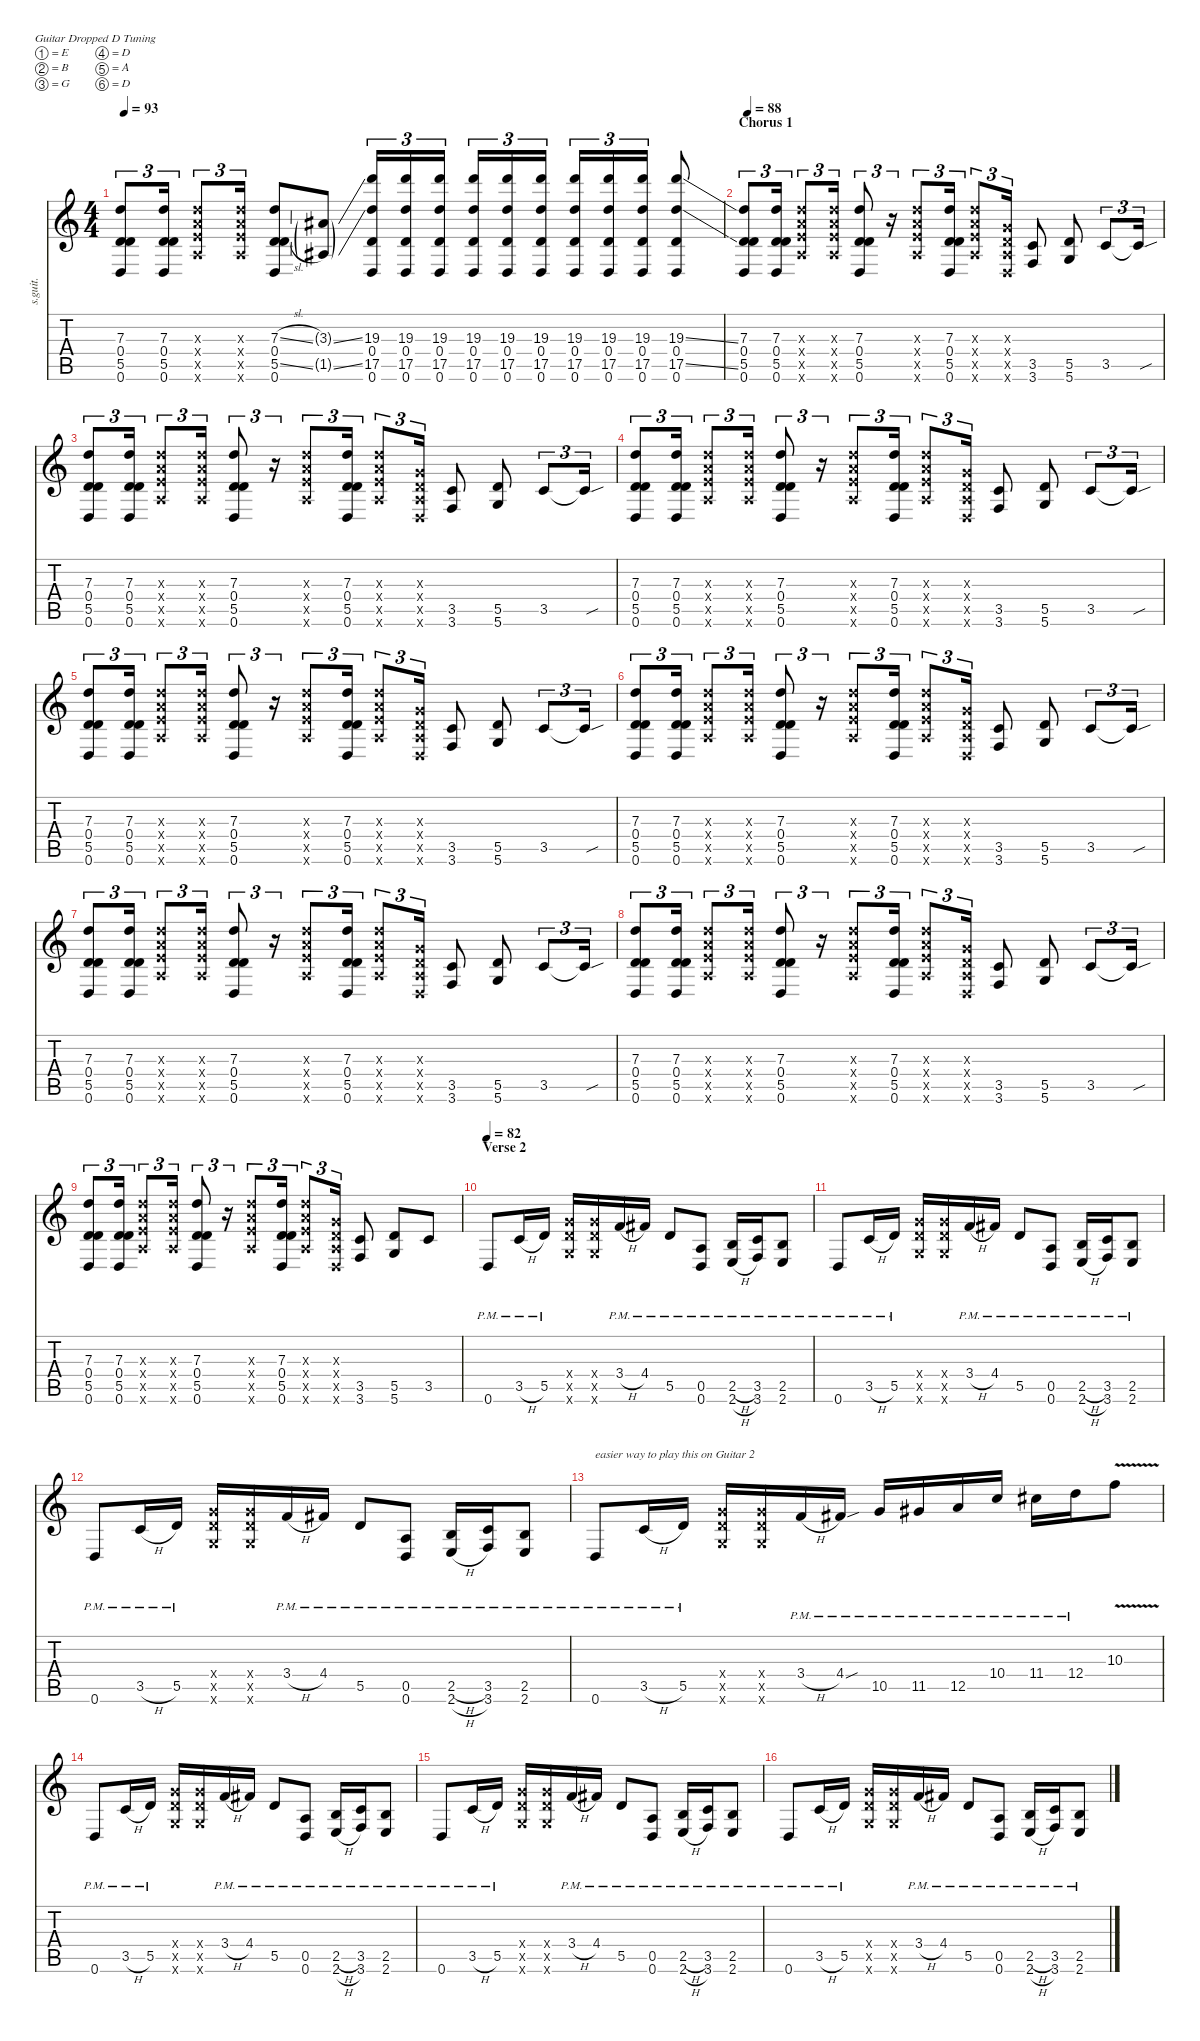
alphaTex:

\defaultSystemsLayout 4
\hideDynamics
\bracketExtendMode nobrackets
\track ("Tom Morello - Guitar 1" "s.guit.") {instrument distortionguitar}
\staff {score tabs}
\tuning (E4 B3 G3 D3 A2 D2)
\ts (4 4)
\tempo 93
\clef g2
\ks c
(7.3 0.4 5.5 0.6).8{tu (3 2) lyrics (0 "") lyrics (1 "") lyrics (2 "") lyrics (3 "") lyrics (4 "") dy f} (7.3 0.4 5.5 0.6).16{tu (3 2) lyrics (0 "") lyrics (1 "") lyrics (2 "") lyrics (3 "") lyrics (4 "")} (7.3{x} 7.4{x} 7.5{x} 7.6{x}).8{tu (3 2) lyrics (0 "") lyrics (1 "") lyrics (2 "") lyrics (3 "") lyrics (4 "")} (7.3{x} 7.4{x} 7.5{x} 7.6{x}).16{tu (3 2) lyrics (0 "") lyrics (1 "") lyrics (2 "") lyrics (3 "") lyrics (4 "")} (7.3{sl} 0.4 5.5{sl} 0.6).8{lyrics (0 "") lyrics (1 "") lyrics (2 "") lyrics (3 "") lyrics (4 "")} (3.3{ss g acc #} 1.5{ss g acc #}).8{lyrics (0 "") lyrics (1 "") lyrics (2 "") lyrics (3 "") lyrics (4 "")} (19.3 0.4 17.5 0.6).16{tu (3 2) lyrics (0 "") lyrics (1 "") lyrics (2 "") lyrics (3 "") lyrics (4 "")} (19.3 0.4 17.5 0.6).16{tu (3 2) lyrics (0 "") lyrics (1 "") lyrics (2 "") lyrics (3 "") lyrics (4 "")} (19.3 0.4 17.5 0.6).16{tu (3 2) lyrics (0 "") lyrics (1 "") lyrics (2 "") lyrics (3 "") lyrics (4 "")} (19.3 0.4 17.5 0.6).16{tu (3 2) lyrics (0 "") lyrics (1 "") lyrics (2 "") lyrics (3 "") lyrics (4 "")} (19.3 0.4 17.5 0.6).16{tu (3 2) lyrics (0 "") lyrics (1 "") lyrics (2 "") lyrics (3 "") lyrics (4 "")} (19.3 0.4 17.5 0.6).16{tu (3 2) lyrics (0 "") lyrics (1 "") lyrics (2 "") lyrics (3 "") lyrics (4 "")} (19.3 0.4 17.5 0.6).16{tu (3 2) lyrics (0 "") lyrics (1 "") lyrics (2 "") lyrics (3 "") lyrics (4 "")} (19.3 0.4 17.5 0.6).16{tu (3 2) lyrics (0 "") lyrics (1 "") lyrics (2 "") lyrics (3 "") lyrics (4 "")} (19.3 0.4 17.5 0.6).16{tu (3 2) lyrics (0 "") lyrics (1 "") lyrics (2 "") lyrics (3 "") lyrics (4 "")} (19.3{ss} 0.4 17.5{ss} 0.6).8{lyrics (0 "") lyrics (1 "") lyrics (2 "") lyrics (3 "") lyrics (4 "")} |
\section ("" "Chorus 1")
\tempo 88
(7.3 0.4 5.5 0.6).8{tu (3 2) lyrics (0 "") lyrics (1 "") lyrics (2 "") lyrics (3 "") lyrics (4 "")} (7.3 0.4 5.5 0.6).16{tu (3 2) lyrics (0 "") lyrics (1 "") lyrics (2 "") lyrics (3 "") lyrics (4 "")} (7.3{x} 7.4{x} 7.5{x} 7.6{x}).8{tu (3 2) lyrics (0 "") lyrics (1 "") lyrics (2 "") lyrics (3 "") lyrics (4 "")} (7.3{x} 7.4{x} 7.5{x} 7.6{x}).16{tu (3 2) lyrics (0 "") lyrics (1 "") lyrics (2 "") lyrics (3 "") lyrics (4 "")} (7.3 0.4 5.5 0.6).8{tu (3 2) lyrics (0 "") lyrics (1 "") lyrics (2 "") lyrics (3 "") lyrics (4 "")} r.16{tu (3 2)} (7.3{x} 7.4{x} 7.5{x} 7.6{x}).8{tu (3 2) lyrics (0 "") lyrics (1 "") lyrics (2 "") lyrics (3 "") lyrics (4 "")} (7.3 0.4 5.5 0.6).16{tu (3 2) lyrics (0 "") lyrics (1 "") lyrics (2 "") lyrics (3 "") lyrics (4 "")} (7.3{x} 7.4{x} 7.5{x} 7.6{x}).8{tu (3 2) lyrics (0 "") lyrics (1 "") lyrics (2 "") lyrics (3 "") lyrics (4 "")} (0.3{x} 0.4{x} 0.5{x} 0.6{x}).16{tu (3 2) lyrics (0 "") lyrics (1 "") lyrics (2 "") lyrics (3 "") lyrics (4 "")} (3.5 3.6).8{lyrics (0 "") lyrics (1 "") lyrics (2 "") lyrics (3 "") lyrics (4 "")} (5.5 5.6).8{lyrics (0 "") lyrics (1 "") lyrics (2 "") lyrics (3 "") lyrics (4 "")} 3.5.8{tu (3 2) lyrics (0 "") lyrics (1 "") lyrics (2 "") lyrics (3 "") lyrics (4 "")} 3.5{sou t}.16{tu (3 2) lyrics (0 "") lyrics (1 "") lyrics (2 "") lyrics (3 "") lyrics (4 "")} |
(7.3 0.4 5.5 0.6).8{tu (3 2) lyrics (0 "") lyrics (1 "") lyrics (2 "") lyrics (3 "") lyrics (4 "")} (7.3 0.4 5.5 0.6).16{tu (3 2) lyrics (0 "") lyrics (1 "") lyrics (2 "") lyrics (3 "") lyrics (4 "")} (7.3{x} 7.4{x} 7.5{x} 7.6{x}).8{tu (3 2) lyrics (0 "") lyrics (1 "") lyrics (2 "") lyrics (3 "") lyrics (4 "")} (7.3{x} 7.4{x} 7.5{x} 7.6{x}).16{tu (3 2) lyrics (0 "") lyrics (1 "") lyrics (2 "") lyrics (3 "") lyrics (4 "")} (7.3 0.4 5.5 0.6).8{tu (3 2) lyrics (0 "") lyrics (1 "") lyrics (2 "") lyrics (3 "") lyrics (4 "")} r.16{tu (3 2)} (7.3{x} 7.4{x} 7.5{x} 7.6{x}).8{tu (3 2) lyrics (0 "") lyrics (1 "") lyrics (2 "") lyrics (3 "") lyrics (4 "")} (7.3 0.4 5.5 0.6).16{tu (3 2) lyrics (0 "") lyrics (1 "") lyrics (2 "") lyrics (3 "") lyrics (4 "")} (7.3{x} 7.4{x} 7.5{x} 7.6{x}).8{tu (3 2) lyrics (0 "") lyrics (1 "") lyrics (2 "") lyrics (3 "") lyrics (4 "")} (0.3{x} 0.4{x} 0.5{x} 0.6{x}).16{tu (3 2) lyrics (0 "") lyrics (1 "") lyrics (2 "") lyrics (3 "") lyrics (4 "")} (3.5 3.6).8{lyrics (0 "") lyrics (1 "") lyrics (2 "") lyrics (3 "") lyrics (4 "")} (5.5 5.6).8{lyrics (0 "") lyrics (1 "") lyrics (2 "") lyrics (3 "") lyrics (4 "")} 3.5.8{tu (3 2) lyrics (0 "") lyrics (1 "") lyrics (2 "") lyrics (3 "") lyrics (4 "")} 3.5{sou t}.16{tu (3 2) lyrics (0 "") lyrics (1 "") lyrics (2 "") lyrics (3 "") lyrics (4 "")} |
(7.3 0.4 5.5 0.6).8{tu (3 2) lyrics (0 "") lyrics (1 "") lyrics (2 "") lyrics (3 "") lyrics (4 "")} (7.3 0.4 5.5 0.6).16{tu (3 2) lyrics (0 "") lyrics (1 "") lyrics (2 "") lyrics (3 "") lyrics (4 "")} (7.3{x} 7.4{x} 7.5{x} 7.6{x}).8{tu (3 2) lyrics (0 "") lyrics (1 "") lyrics (2 "") lyrics (3 "") lyrics (4 "")} (7.3{x} 7.4{x} 7.5{x} 7.6{x}).16{tu (3 2) lyrics (0 "") lyrics (1 "") lyrics (2 "") lyrics (3 "") lyrics (4 "")} (7.3 0.4 5.5 0.6).8{tu (3 2) lyrics (0 "") lyrics (1 "") lyrics (2 "") lyrics (3 "") lyrics (4 "")} r.16{tu (3 2)} (7.3{x} 7.4{x} 7.5{x} 7.6{x}).8{tu (3 2) lyrics (0 "") lyrics (1 "") lyrics (2 "") lyrics (3 "") lyrics (4 "")} (7.3 0.4 5.5 0.6).16{tu (3 2) lyrics (0 "") lyrics (1 "") lyrics (2 "") lyrics (3 "") lyrics (4 "")} (7.3{x} 7.4{x} 7.5{x} 7.6{x}).8{tu (3 2) lyrics (0 "") lyrics (1 "") lyrics (2 "") lyrics (3 "") lyrics (4 "")} (0.3{x} 0.4{x} 0.5{x} 0.6{x}).16{tu (3 2) lyrics (0 "") lyrics (1 "") lyrics (2 "") lyrics (3 "") lyrics (4 "")} (3.5 3.6).8{lyrics (0 "") lyrics (1 "") lyrics (2 "") lyrics (3 "") lyrics (4 "")} (5.5 5.6).8{lyrics (0 "") lyrics (1 "") lyrics (2 "") lyrics (3 "") lyrics (4 "")} 3.5.8{tu (3 2) lyrics (0 "") lyrics (1 "") lyrics (2 "") lyrics (3 "") lyrics (4 "")} 3.5{sou t}.16{tu (3 2) lyrics (0 "") lyrics (1 "") lyrics (2 "") lyrics (3 "") lyrics (4 "")} |
(7.3 0.4 5.5 0.6).8{tu (3 2) lyrics (0 "") lyrics (1 "") lyrics (2 "") lyrics (3 "") lyrics (4 "")} (7.3 0.4 5.5 0.6).16{tu (3 2) lyrics (0 "") lyrics (1 "") lyrics (2 "") lyrics (3 "") lyrics (4 "")} (7.3{x} 7.4{x} 7.5{x} 7.6{x}).8{tu (3 2) lyrics (0 "") lyrics (1 "") lyrics (2 "") lyrics (3 "") lyrics (4 "")} (7.3{x} 7.4{x} 7.5{x} 7.6{x}).16{tu (3 2) lyrics (0 "") lyrics (1 "") lyrics (2 "") lyrics (3 "") lyrics (4 "")} (7.3 0.4 5.5 0.6).8{tu (3 2) lyrics (0 "") lyrics (1 "") lyrics (2 "") lyrics (3 "") lyrics (4 "")} r.16{tu (3 2)} (7.3{x} 7.4{x} 7.5{x} 7.6{x}).8{tu (3 2) lyrics (0 "") lyrics (1 "") lyrics (2 "") lyrics (3 "") lyrics (4 "")} (7.3 0.4 5.5 0.6).16{tu (3 2) lyrics (0 "") lyrics (1 "") lyrics (2 "") lyrics (3 "") lyrics (4 "")} (7.3{x} 7.4{x} 7.5{x} 7.6{x}).8{tu (3 2) lyrics (0 "") lyrics (1 "") lyrics (2 "") lyrics (3 "") lyrics (4 "")} (0.3{x} 0.4{x} 0.5{x} 0.6{x}).16{tu (3 2) lyrics (0 "") lyrics (1 "") lyrics (2 "") lyrics (3 "") lyrics (4 "")} (3.5 3.6).8{lyrics (0 "") lyrics (1 "") lyrics (2 "") lyrics (3 "") lyrics (4 "")} (5.5 5.6).8{lyrics (0 "") lyrics (1 "") lyrics (2 "") lyrics (3 "") lyrics (4 "")} 3.5.8{tu (3 2) lyrics (0 "") lyrics (1 "") lyrics (2 "") lyrics (3 "") lyrics (4 "")} 3.5{sou t}.16{tu (3 2) lyrics (0 "") lyrics (1 "") lyrics (2 "") lyrics (3 "") lyrics (4 "")} |
(7.3 0.4 5.5 0.6).8{tu (3 2) lyrics (0 "") lyrics (1 "") lyrics (2 "") lyrics (3 "") lyrics (4 "")} (7.3 0.4 5.5 0.6).16{tu (3 2) lyrics (0 "") lyrics (1 "") lyrics (2 "") lyrics (3 "") lyrics (4 "")} (7.3{x} 7.4{x} 7.5{x} 7.6{x}).8{tu (3 2) lyrics (0 "") lyrics (1 "") lyrics (2 "") lyrics (3 "") lyrics (4 "")} (7.3{x} 7.4{x} 7.5{x} 7.6{x}).16{tu (3 2) lyrics (0 "") lyrics (1 "") lyrics (2 "") lyrics (3 "") lyrics (4 "")} (7.3 0.4 5.5 0.6).8{tu (3 2) lyrics (0 "") lyrics (1 "") lyrics (2 "") lyrics (3 "") lyrics (4 "")} r.16{tu (3 2)} (7.3{x} 7.4{x} 7.5{x} 7.6{x}).8{tu (3 2) lyrics (0 "") lyrics (1 "") lyrics (2 "") lyrics (3 "") lyrics (4 "")} (7.3 0.4 5.5 0.6).16{tu (3 2) lyrics (0 "") lyrics (1 "") lyrics (2 "") lyrics (3 "") lyrics (4 "")} (7.3{x} 7.4{x} 7.5{x} 7.6{x}).8{tu (3 2) lyrics (0 "") lyrics (1 "") lyrics (2 "") lyrics (3 "") lyrics (4 "")} (0.3{x} 0.4{x} 0.5{x} 0.6{x}).16{tu (3 2) lyrics (0 "") lyrics (1 "") lyrics (2 "") lyrics (3 "") lyrics (4 "")} (3.5 3.6).8{lyrics (0 "") lyrics (1 "") lyrics (2 "") lyrics (3 "") lyrics (4 "")} (5.5 5.6).8{lyrics (0 "") lyrics (1 "") lyrics (2 "") lyrics (3 "") lyrics (4 "")} 3.5.8{tu (3 2) lyrics (0 "") lyrics (1 "") lyrics (2 "") lyrics (3 "") lyrics (4 "")} 3.5{sou t}.16{tu (3 2) lyrics (0 "") lyrics (1 "") lyrics (2 "") lyrics (3 "") lyrics (4 "")} |
(7.3 0.4 5.5 0.6).8{tu (3 2) lyrics (0 "") lyrics (1 "") lyrics (2 "") lyrics (3 "") lyrics (4 "")} (7.3 0.4 5.5 0.6).16{tu (3 2) lyrics (0 "") lyrics (1 "") lyrics (2 "") lyrics (3 "") lyrics (4 "")} (7.3{x} 7.4{x} 7.5{x} 7.6{x}).8{tu (3 2) lyrics (0 "") lyrics (1 "") lyrics (2 "") lyrics (3 "") lyrics (4 "")} (7.3{x} 7.4{x} 7.5{x} 7.6{x}).16{tu (3 2) lyrics (0 "") lyrics (1 "") lyrics (2 "") lyrics (3 "") lyrics (4 "")} (7.3 0.4 5.5 0.6).8{tu (3 2) lyrics (0 "") lyrics (1 "") lyrics (2 "") lyrics (3 "") lyrics (4 "")} r.16{tu (3 2)} (7.3{x} 7.4{x} 7.5{x} 7.6{x}).8{tu (3 2) lyrics (0 "") lyrics (1 "") lyrics (2 "") lyrics (3 "") lyrics (4 "")} (7.3 0.4 5.5 0.6).16{tu (3 2) lyrics (0 "") lyrics (1 "") lyrics (2 "") lyrics (3 "") lyrics (4 "")} (7.3{x} 7.4{x} 7.5{x} 7.6{x}).8{tu (3 2) lyrics (0 "") lyrics (1 "") lyrics (2 "") lyrics (3 "") lyrics (4 "")} (0.3{x} 0.4{x} 0.5{x} 0.6{x}).16{tu (3 2) lyrics (0 "") lyrics (1 "") lyrics (2 "") lyrics (3 "") lyrics (4 "")} (3.5 3.6).8{lyrics (0 "") lyrics (1 "") lyrics (2 "") lyrics (3 "") lyrics (4 "")} (5.5 5.6).8{lyrics (0 "") lyrics (1 "") lyrics (2 "") lyrics (3 "") lyrics (4 "")} 3.5.8{tu (3 2) lyrics (0 "") lyrics (1 "") lyrics (2 "") lyrics (3 "") lyrics (4 "")} 3.5{sou t}.16{tu (3 2) lyrics (0 "") lyrics (1 "") lyrics (2 "") lyrics (3 "") lyrics (4 "")} |
(7.3 0.4 5.5 0.6).8{tu (3 2) lyrics (0 "") lyrics (1 "") lyrics (2 "") lyrics (3 "") lyrics (4 "")} (7.3 0.4 5.5 0.6).16{tu (3 2) lyrics (0 "") lyrics (1 "") lyrics (2 "") lyrics (3 "") lyrics (4 "")} (7.3{x} 7.4{x} 7.5{x} 7.6{x}).8{tu (3 2) lyrics (0 "") lyrics (1 "") lyrics (2 "") lyrics (3 "") lyrics (4 "")} (7.3{x} 7.4{x} 7.5{x} 7.6{x}).16{tu (3 2) lyrics (0 "") lyrics (1 "") lyrics (2 "") lyrics (3 "") lyrics (4 "")} (7.3 0.4 5.5 0.6).8{tu (3 2) lyrics (0 "") lyrics (1 "") lyrics (2 "") lyrics (3 "") lyrics (4 "")} r.16{tu (3 2)} (7.3{x} 7.4{x} 7.5{x} 7.6{x}).8{tu (3 2) lyrics (0 "") lyrics (1 "") lyrics (2 "") lyrics (3 "") lyrics (4 "")} (7.3 0.4 5.5 0.6).16{tu (3 2) lyrics (0 "") lyrics (1 "") lyrics (2 "") lyrics (3 "") lyrics (4 "")} (7.3{x} 7.4{x} 7.5{x} 7.6{x}).8{tu (3 2) lyrics (0 "") lyrics (1 "") lyrics (2 "") lyrics (3 "") lyrics (4 "")} (0.3{x} 0.4{x} 0.5{x} 0.6{x}).16{tu (3 2) lyrics (0 "") lyrics (1 "") lyrics (2 "") lyrics (3 "") lyrics (4 "")} (3.5 3.6).8{lyrics (0 "") lyrics (1 "") lyrics (2 "") lyrics (3 "") lyrics (4 "")} (5.5 5.6).8{lyrics (0 "") lyrics (1 "") lyrics (2 "") lyrics (3 "") lyrics (4 "")} 3.5.8{tu (3 2) lyrics (0 "") lyrics (1 "") lyrics (2 "") lyrics (3 "") lyrics (4 "")} 3.5{sou t}.16{tu (3 2) lyrics (0 "") lyrics (1 "") lyrics (2 "") lyrics (3 "") lyrics (4 "")} |
(7.3 0.4 5.5 0.6).8{tu (3 2) lyrics (0 "") lyrics (1 "") lyrics (2 "") lyrics (3 "") lyrics (4 "")} (7.3 0.4 5.5 0.6).16{tu (3 2) lyrics (0 "") lyrics (1 "") lyrics (2 "") lyrics (3 "") lyrics (4 "")} (7.3{x} 7.4{x} 7.5{x} 7.6{x}).8{tu (3 2) lyrics (0 "") lyrics (1 "") lyrics (2 "") lyrics (3 "") lyrics (4 "")} (7.3{x} 7.4{x} 7.5{x} 7.6{x}).16{tu (3 2) lyrics (0 "") lyrics (1 "") lyrics (2 "") lyrics (3 "") lyrics (4 "")} (7.3 0.4 5.5 0.6).8{tu (3 2) lyrics (0 "") lyrics (1 "") lyrics (2 "") lyrics (3 "") lyrics (4 "")} r.16{tu (3 2)} (7.3{x} 7.4{x} 7.5{x} 7.6{x}).8{tu (3 2) lyrics (0 "") lyrics (1 "") lyrics (2 "") lyrics (3 "") lyrics (4 "")} (7.3 0.4 5.5 0.6).16{tu (3 2) lyrics (0 "") lyrics (1 "") lyrics (2 "") lyrics (3 "") lyrics (4 "")} (7.3{x} 7.4{x} 7.5{x} 7.6{x}).8{tu (3 2) lyrics (0 "") lyrics (1 "") lyrics (2 "") lyrics (3 "") lyrics (4 "")} (0.3{x} 0.4{x} 0.5{x} 0.6{x}).16{tu (3 2) lyrics (0 "") lyrics (1 "") lyrics (2 "") lyrics (3 "") lyrics (4 "")} (3.5 3.6).8{lyrics (0 "") lyrics (1 "") lyrics (2 "") lyrics (3 "") lyrics (4 "")} (5.5 5.6).8{lyrics (0 "") lyrics (1 "") lyrics (2 "") lyrics (3 "") lyrics (4 "")} 3.5.8{lyrics (0 "") lyrics (1 "") lyrics (2 "") lyrics (3 "") lyrics (4 "")} |
\section ("" "Verse 2")
\tempo 82
0.6{pm}.8{lyrics (0 "") lyrics (1 "") lyrics (2 "") lyrics (3 "") lyrics (4 "")} 3.5{h pm}.16{lyrics (0 "") lyrics (1 "") lyrics (2 "") lyrics (3 "") lyrics (4 "")} 5.5{pm}.16{lyrics (0 "") lyrics (1 "") lyrics (2 "") lyrics (3 "") lyrics (4 "")} (5.4{x} 5.5{x} 5.6{x}).16{lyrics (0 "") lyrics (1 "") lyrics (2 "") lyrics (3 "") lyrics (4 "")} (5.4{x} 5.5{x} 5.6{x}).16{lyrics (0 "") lyrics (1 "") lyrics (2 "") lyrics (3 "") lyrics (4 "")} 3.4{h pm}.16{lyrics (0 "") lyrics (1 "") lyrics (2 "") lyrics (3 "") lyrics (4 "")} 4.4{pm acc #}.16{lyrics (0 "") lyrics (1 "") lyrics (2 "") lyrics (3 "") lyrics (4 "")} 5.5{pm}.8{lyrics (0 "") lyrics (1 "") lyrics (2 "") lyrics (3 "") lyrics (4 "")} (0.5{pm} 0.6{pm}).8{lyrics (0 "") lyrics (1 "") lyrics (2 "") lyrics (3 "") lyrics (4 "")} (2.5{h pm} 2.6{h pm}).16{lyrics (0 "") lyrics (1 "") lyrics (2 "") lyrics (3 "") lyrics (4 "")} (3.5{pm} 3.6{pm}).16{lyrics (0 "") lyrics (1 "") lyrics (2 "") lyrics (3 "") lyrics (4 "")} (2.5{pm} 2.6{pm}).8{lyrics (0 "") lyrics (1 "") lyrics (2 "") lyrics (3 "") lyrics (4 "")} |
0.6{pm}.8{lyrics (0 "") lyrics (1 "") lyrics (2 "") lyrics (3 "") lyrics (4 "")} 3.5{h pm}.16{lyrics (0 "") lyrics (1 "") lyrics (2 "") lyrics (3 "") lyrics (4 "")} 5.5{pm}.16{lyrics (0 "") lyrics (1 "") lyrics (2 "") lyrics (3 "") lyrics (4 "")} (5.4{x} 5.5{x} 5.6{x}).16{lyrics (0 "") lyrics (1 "") lyrics (2 "") lyrics (3 "") lyrics (4 "")} (5.4{x} 5.5{x} 5.6{x}).16{lyrics (0 "") lyrics (1 "") lyrics (2 "") lyrics (3 "") lyrics (4 "")} 3.4{h pm}.16{lyrics (0 "") lyrics (1 "") lyrics (2 "") lyrics (3 "") lyrics (4 "")} 4.4{pm acc #}.16{lyrics (0 "") lyrics (1 "") lyrics (2 "") lyrics (3 "") lyrics (4 "")} 5.5{pm}.8{lyrics (0 "") lyrics (1 "") lyrics (2 "") lyrics (3 "") lyrics (4 "")} (0.5{pm} 0.6{pm}).8{lyrics (0 "") lyrics (1 "") lyrics (2 "") lyrics (3 "") lyrics (4 "")} (2.5{h pm} 2.6{h pm}).16{lyrics (0 "") lyrics (1 "") lyrics (2 "") lyrics (3 "") lyrics (4 "")} (3.5{pm} 3.6{pm}).16{lyrics (0 "") lyrics (1 "") lyrics (2 "") lyrics (3 "") lyrics (4 "")} (2.5{pm} 2.6{pm}).8{lyrics (0 "") lyrics (1 "") lyrics (2 "") lyrics (3 "") lyrics (4 "")} |
0.6{pm}.8{lyrics (0 "") lyrics (1 "") lyrics (2 "") lyrics (3 "") lyrics (4 "")} 3.5{h pm}.16{lyrics (0 "") lyrics (1 "") lyrics (2 "") lyrics (3 "") lyrics (4 "")} 5.5{pm}.16{lyrics (0 "") lyrics (1 "") lyrics (2 "") lyrics (3 "") lyrics (4 "")} (5.4{x} 5.5{x} 5.6{x}).16{lyrics (0 "") lyrics (1 "") lyrics (2 "") lyrics (3 "") lyrics (4 "")} (5.4{x} 5.5{x} 5.6{x}).16{lyrics (0 "") lyrics (1 "") lyrics (2 "") lyrics (3 "") lyrics (4 "")} 3.4{h pm}.16{lyrics (0 "") lyrics (1 "") lyrics (2 "") lyrics (3 "") lyrics (4 "")} 4.4{pm acc #}.16{lyrics (0 "") lyrics (1 "") lyrics (2 "") lyrics (3 "") lyrics (4 "")} 5.5{pm}.8{lyrics (0 "") lyrics (1 "") lyrics (2 "") lyrics (3 "") lyrics (4 "")} (0.5{pm} 0.6{pm}).8{lyrics (0 "") lyrics (1 "") lyrics (2 "") lyrics (3 "") lyrics (4 "")} (2.5{h pm} 2.6{h pm}).16{lyrics (0 "") lyrics (1 "") lyrics (2 "") lyrics (3 "") lyrics (4 "")} (3.5{pm} 3.6{pm}).16{lyrics (0 "") lyrics (1 "") lyrics (2 "") lyrics (3 "") lyrics (4 "")} (2.5{pm} 2.6{pm}).8{lyrics (0 "") lyrics (1 "") lyrics (2 "") lyrics (3 "") lyrics (4 "")} |
0.6{pm}.8{txt "easier way to play this on Guitar 2" lyrics (0 "") lyrics (1 "") lyrics (2 "") lyrics (3 "") lyrics (4 "")} 3.5{h pm}.16{lyrics (0 "") lyrics (1 "") lyrics (2 "") lyrics (3 "") lyrics (4 "")} 5.5{pm}.16{lyrics (0 "") lyrics (1 "") lyrics (2 "") lyrics (3 "") lyrics (4 "")} (5.4{x} 5.5{x} 5.6{x}).16{lyrics (0 "") lyrics (1 "") lyrics (2 "") lyrics (3 "") lyrics (4 "")} (5.4{x} 5.5{x} 5.6{x}).16{lyrics (0 "") lyrics (1 "") lyrics (2 "") lyrics (3 "") lyrics (4 "")} 3.4{h pm}.16{lyrics (0 "") lyrics (1 "") lyrics (2 "") lyrics (3 "") lyrics (4 "")} 4.4{sou pm acc #}.16{lyrics (0 "") lyrics (1 "") lyrics (2 "") lyrics (3 "") lyrics (4 "")} 10.5{pm}.16{lyrics (0 "") lyrics (1 "") lyrics (2 "") lyrics (3 "") lyrics (4 "")} 11.5{pm acc #}.16{lyrics (0 "") lyrics (1 "") lyrics (2 "") lyrics (3 "") lyrics (4 "")} 12.5{pm}.16{lyrics (0 "") lyrics (1 "") lyrics (2 "") lyrics (3 "") lyrics (4 "")} 10.4{pm}.16{lyrics (0 "") lyrics (1 "") lyrics (2 "") lyrics (3 "") lyrics (4 "")} 11.4{pm acc #}.16{lyrics (0 "") lyrics (1 "") lyrics (2 "") lyrics (3 "") lyrics (4 "")} 12.4{pm}.16{lyrics (0 "") lyrics (1 "") lyrics (2 "") lyrics (3 "") lyrics (4 "")} 10.3{v}.8{lyrics (0 "") lyrics (1 "") lyrics (2 "") lyrics (3 "") lyrics (4 "")} |
0.6{pm}.8{lyrics (0 "") lyrics (1 "") lyrics (2 "") lyrics (3 "") lyrics (4 "")} 3.5{h pm}.16{lyrics (0 "") lyrics (1 "") lyrics (2 "") lyrics (3 "") lyrics (4 "")} 5.5{pm}.16{lyrics (0 "") lyrics (1 "") lyrics (2 "") lyrics (3 "") lyrics (4 "")} (5.4{x} 5.5{x} 5.6{x}).16{lyrics (0 "") lyrics (1 "") lyrics (2 "") lyrics (3 "") lyrics (4 "")} (5.4{x} 5.5{x} 5.6{x}).16{lyrics (0 "") lyrics (1 "") lyrics (2 "") lyrics (3 "") lyrics (4 "")} 3.4{h pm}.16{lyrics (0 "") lyrics (1 "") lyrics (2 "") lyrics (3 "") lyrics (4 "")} 4.4{pm acc #}.16{lyrics (0 "") lyrics (1 "") lyrics (2 "") lyrics (3 "") lyrics (4 "")} 5.5{pm}.8{lyrics (0 "") lyrics (1 "") lyrics (2 "") lyrics (3 "") lyrics (4 "")} (0.5{pm} 0.6{pm}).8{lyrics (0 "") lyrics (1 "") lyrics (2 "") lyrics (3 "") lyrics (4 "")} (2.5{h pm} 2.6{h pm}).16{lyrics (0 "") lyrics (1 "") lyrics (2 "") lyrics (3 "") lyrics (4 "")} (3.5{pm} 3.6{pm}).16{lyrics (0 "") lyrics (1 "") lyrics (2 "") lyrics (3 "") lyrics (4 "")} (2.5{pm} 2.6{pm}).8{lyrics (0 "") lyrics (1 "") lyrics (2 "") lyrics (3 "") lyrics (4 "")} |
0.6{pm}.8{lyrics (0 "") lyrics (1 "") lyrics (2 "") lyrics (3 "") lyrics (4 "")} 3.5{h pm}.16{lyrics (0 "") lyrics (1 "") lyrics (2 "") lyrics (3 "") lyrics (4 "")} 5.5{pm}.16{lyrics (0 "") lyrics (1 "") lyrics (2 "") lyrics (3 "") lyrics (4 "")} (5.4{x} 5.5{x} 5.6{x}).16{lyrics (0 "") lyrics (1 "") lyrics (2 "") lyrics (3 "") lyrics (4 "")} (5.4{x} 5.5{x} 5.6{x}).16{lyrics (0 "") lyrics (1 "") lyrics (2 "") lyrics (3 "") lyrics (4 "")} 3.4{h pm}.16{lyrics (0 "") lyrics (1 "") lyrics (2 "") lyrics (3 "") lyrics (4 "")} 4.4{pm acc #}.16{lyrics (0 "") lyrics (1 "") lyrics (2 "") lyrics (3 "") lyrics (4 "")} 5.5{pm}.8{lyrics (0 "") lyrics (1 "") lyrics (2 "") lyrics (3 "") lyrics (4 "")} (0.5{pm} 0.6{pm}).8{lyrics (0 "") lyrics (1 "") lyrics (2 "") lyrics (3 "") lyrics (4 "")} (2.5{h pm} 2.6{h pm}).16{lyrics (0 "") lyrics (1 "") lyrics (2 "") lyrics (3 "") lyrics (4 "")} (3.5{pm} 3.6{pm}).16{lyrics (0 "") lyrics (1 "") lyrics (2 "") lyrics (3 "") lyrics (4 "")} (2.5{pm} 2.6{pm}).8{lyrics (0 "") lyrics (1 "") lyrics (2 "") lyrics (3 "") lyrics (4 "")} |
0.6{pm}.8{lyrics (0 "") lyrics (1 "") lyrics (2 "") lyrics (3 "") lyrics (4 "")} 3.5{h pm}.16{lyrics (0 "") lyrics (1 "") lyrics (2 "") lyrics (3 "") lyrics (4 "")} 5.5{pm}.16{lyrics (0 "") lyrics (1 "") lyrics (2 "") lyrics (3 "") lyrics (4 "")} (5.4{x} 5.5{x} 5.6{x}).16{lyrics (0 "") lyrics (1 "") lyrics (2 "") lyrics (3 "") lyrics (4 "")} (5.4{x} 5.5{x} 5.6{x}).16{lyrics (0 "") lyrics (1 "") lyrics (2 "") lyrics (3 "") lyrics (4 "")} 3.4{h pm}.16{lyrics (0 "") lyrics (1 "") lyrics (2 "") lyrics (3 "") lyrics (4 "")} 4.4{pm acc #}.16{lyrics (0 "") lyrics (1 "") lyrics (2 "") lyrics (3 "") lyrics (4 "")} 5.5{pm}.8{lyrics (0 "") lyrics (1 "") lyrics (2 "") lyrics (3 "") lyrics (4 "")} (0.5{pm} 0.6{pm}).8{lyrics (0 "") lyrics (1 "") lyrics (2 "") lyrics (3 "") lyrics (4 "")} (2.5{h pm} 2.6{h pm}).16{lyrics (0 "") lyrics (1 "") lyrics (2 "") lyrics (3 "") lyrics (4 "")} (3.5{pm} 3.6{pm}).16{lyrics (0 "") lyrics (1 "") lyrics (2 "") lyrics (3 "") lyrics (4 "")} (2.5{pm} 2.6{pm}).8{lyrics (0 "") lyrics (1 "") lyrics (2 "") lyrics (3 "") lyrics (4 "")}
